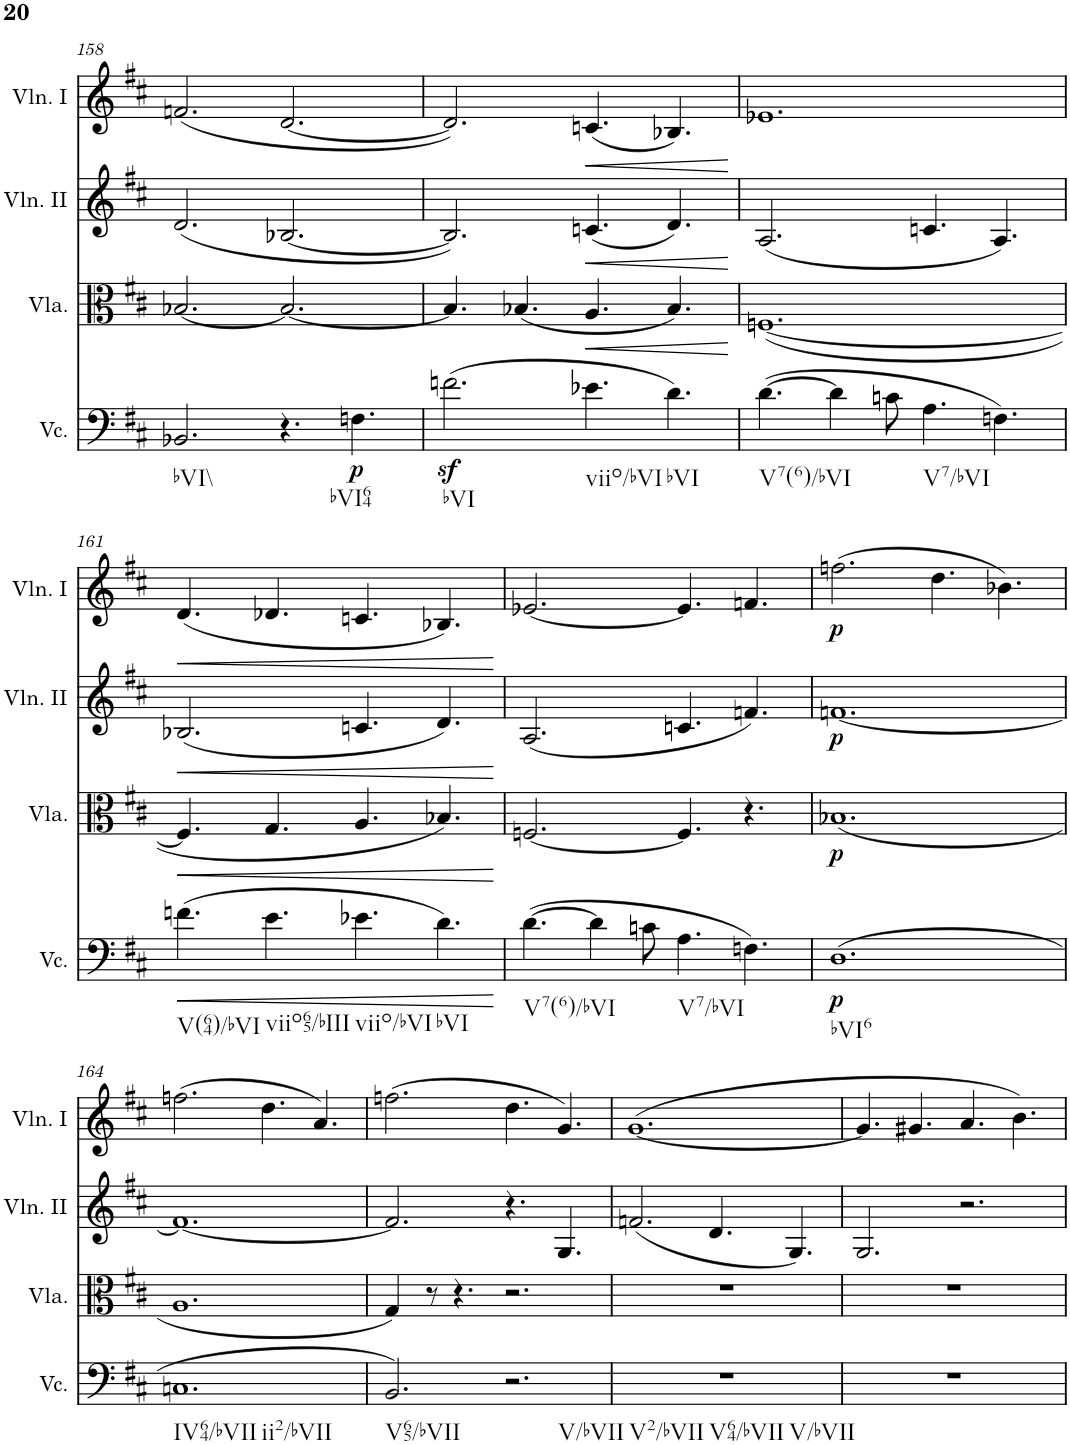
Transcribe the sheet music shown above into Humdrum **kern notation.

**kern	**dynam	**kern	**dynam	**kern	**dynam	**kern	**dynam
*part4	*part4	*part3	*part3	*part2	*part2	*part1	*part1
*staff4	*staff4	*staff3	*staff3	*staff2	*staff2	*staff1	*staff1
*I"Violoncello	*	*I"Viola	*	*I"Violino II	*	*I"Violino I	*
*I'Vc.	*	*I'Vla.	*	*I'Vln. II	*	*I'Vln. I	*
!!LO:PB:g=z
*clefF4	*	*clefC3	*	*clefG2	*	*clefG2	*
*k[f#c#]	*	*k[f#c#]	*	*k[f#c#]	*	*k[f#c#]	*
*M12/8	*	*M12/8	*	*M12/8	*	*M12/8	*
=158	=158	=158	=158	=158	=158	=158	=158
!LO:TX:b:t=bVI\\	!	!	!	!	!	!	!
2.BB-X/	.	[2.B-X/	.	(2.d/	.	(2.fn/	.
4.r	.	2.B-/_	.	[2.B-X/	.	[2.d/	.
!LO:TX:b:t=bVI64	!	!	!	!	!	!	!
!	!LO:DY:b	!	!	!	!	!	!
4.Fn\	p	.	.	.	.	.	.
=159	=159	=159	=159	=159	=159	=159	=159
!LO:TX:b:t=bVI	!	!	!	!	!	!	!
(2.fnz<\	.	4.B-/]	.	2.B-/])	.	2.d/])	.
.	.	(4.B-X/	.	.	.	.	.
!LO:TX:b:t=viio/bVI	!	!	!	!	!	!	!
!	!	!	!LO:HP:b	!	!LO:HP:b	!	!LO:HP:b
4.e-X\	.	4.A/	<	(4.cn/	<	(4.cn/	<
!LO:TX:b:t=bVI	!	!	!	!	!	!	!
4.d\)	.	4.B-/)	.	4.d/)	.	4.B-X/)	.
.	.	.	[	.	[	.	[
=160	=160	=160	=160	=160	=160	=160	=160
!LO:TX:b:t=V7(6)/bVI	!	!	!	!	!	!	!
([4.d\	.	([1.Fn	.	(2.A/	.	1.e-X	.
4d\]	.	.	.	.	.	.	.
8cn\	.	.	.	.	.	.	.
!LO:TX:b:t=V7/bVI	!	!	!	!	!	!	!
4.A\	.	.	.	4.cn/	.	.	.
4.Fn\)	.	.	.	4.A/)	.	.	.
!!LO:LB:g=z
=161	=161	=161	=161	=161	=161	=161	=161
!LO:TX:b:t=V(64)/bVI	!	!	!	!	!	!	!
!	!LO:HP:b	!	!LO:HP:b	!	!LO:HP:b	!	!LO:HP:b
(4.fn\	<	4.F/]	<	(2.B-X/	<	(4.d/	<
!LO:TX:b:t=viio65/bIII	!	!	!	!	!	!	!
4.e\	.	4.G/	.	.	.	4.d-X/	.
!LO:TX:b:t=viio/bVI	!	!	!	!	!	!	!
4.e-X\	.	4.A/	.	4.cn/	.	4.cn/	.
!LO:TX:b:t=bVI	!	!	!	!	!	!	!
4.d\)	.	4.B-X/)	.	4.d/)	.	4.B-X/)	.
.	[	.	[	.	[	.	[
=162	=162	=162	=162	=162	=162	=162	=162
!LO:TX:b:t=V7(6)/bVI	!	!	!	!	!	!	!
([4.d\	.	[2.Fn/	.	(2.A/	.	[2.e-X/	.
4d\]	.	.	.	.	.	.	.
8cn\	.	.	.	.	.	.	.
!LO:TX:b:t=V7/bVI	!	!	!	!	!	!	!
4.A\	.	4.F/]	.	4.cn/	.	4.e-/]	.
4.Fn\)	.	4.r	.	4.fn/)	.	4.fn/	.
=163	=163	=163	=163	=163	=163	=163	=163
!LO:TX:b:t=bVI6	!	!	!	!	!	!	!
!	!LO:DY:b	!	!LO:DY:b	!	!LO:DY:b	!	!LO:DY:b
(1.D	p	(1.B-X	p	[1.fn	p	(2.ffn\	p
.	.	.	.	.	.	4.dd\	.
.	.	.	.	.	.	4.b-X\)	.
!!LO:LB:g=z
=164	=164	=164	=164	=164	=164	=164	=164
!LO:TX:b:t=IV64/bVII	!	!	!	!	!	!	!
!LO:TX:b:t=ii2/bVII	!	!	!	!	!	!	!
1.Cn	.	1.A	.	1.f_	.	(2.ffn\	.
.	.	.	.	.	.	4.dd\	.
.	.	.	.	.	.	4.a/)	.
=165	=165	=165	=165	=165	=165	=165	=165
!LO:TX:b:t=V65/bVII	!	!	!	!	!	!	!
2.BB/)	.	4G/)	.	2.f/]	.	(2.ffn\	.
.	.	8r	.	.	.	.	.
.	.	4.r	.	.	.	.	.
!LO:TX:b:t=V/bVII	!	!	!	!	!	!	!
2.r	.	2.r	.	4.r	.	4.dd\	.
.	.	.	.	4.G/	.	4.g/)	.
=166	=166	=166	=166	=166	=166	=166	=166
!LO:TX:b:t=V2/bVII	!	!	!	!	!	!	!
!LO:TX:b:t=V64/bVII	!	!	!	!	!	!	!
!LO:TX:b:t=V/bVII	!	!	!	!	!	!	!
1.r	.	1.r	.	(2.fn/	.	([1.g	.
.	.	.	.	4.d/	.	.	.
.	.	.	.	4.G/)	.	.	.
=167	=167	=167	=167	=167	=167	=167	=167
1.r	.	1.r	.	2.G/	.	4.g/]	.
.	.	.	.	.	.	4.g#X/	.
.	.	.	.	2.r	.	4.a/	.
.	.	.	.	.	.	4.b\)	.
=	=	=	=	=	=	=	=
*-	*-	*-	*-	*-	*-	*-	*-
